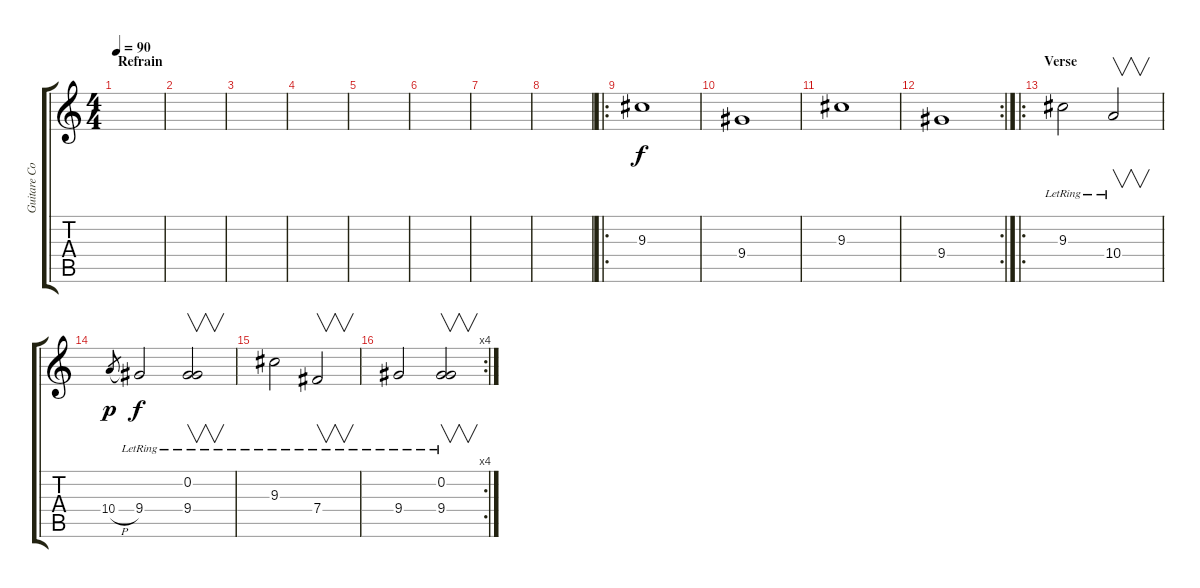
\track ("Guitare Couplet" "Guitare Co") {instrument slapbass1}
\staff {score tabs}
\tuning (Db4 Ab3 E3 B2 Gb2 B1) {hide}
\ts (4 4)
\section ("" "Refrain")
\tempo 90
\clef g2
\ks c
|
|
|
|
|
|
|
|
\ro
9.3.1 |
9.4.1 |
9.3.1 |
\rc 2
9.4.1 |
\ro
\section ("" "Verse")
9.3{lr}.2 10.4{lr}.2{v} |
10.4{h}.8{gr dy p} 9.4{lr}.2{dy f} (0.2{lr} 9.4{lr}).2{v} |
9.3{lr}.2 7.4{lr}.2{v} |
\rc 4
9.4{lr}.2 (0.2{lr} 9.4{lr}).2{v}
